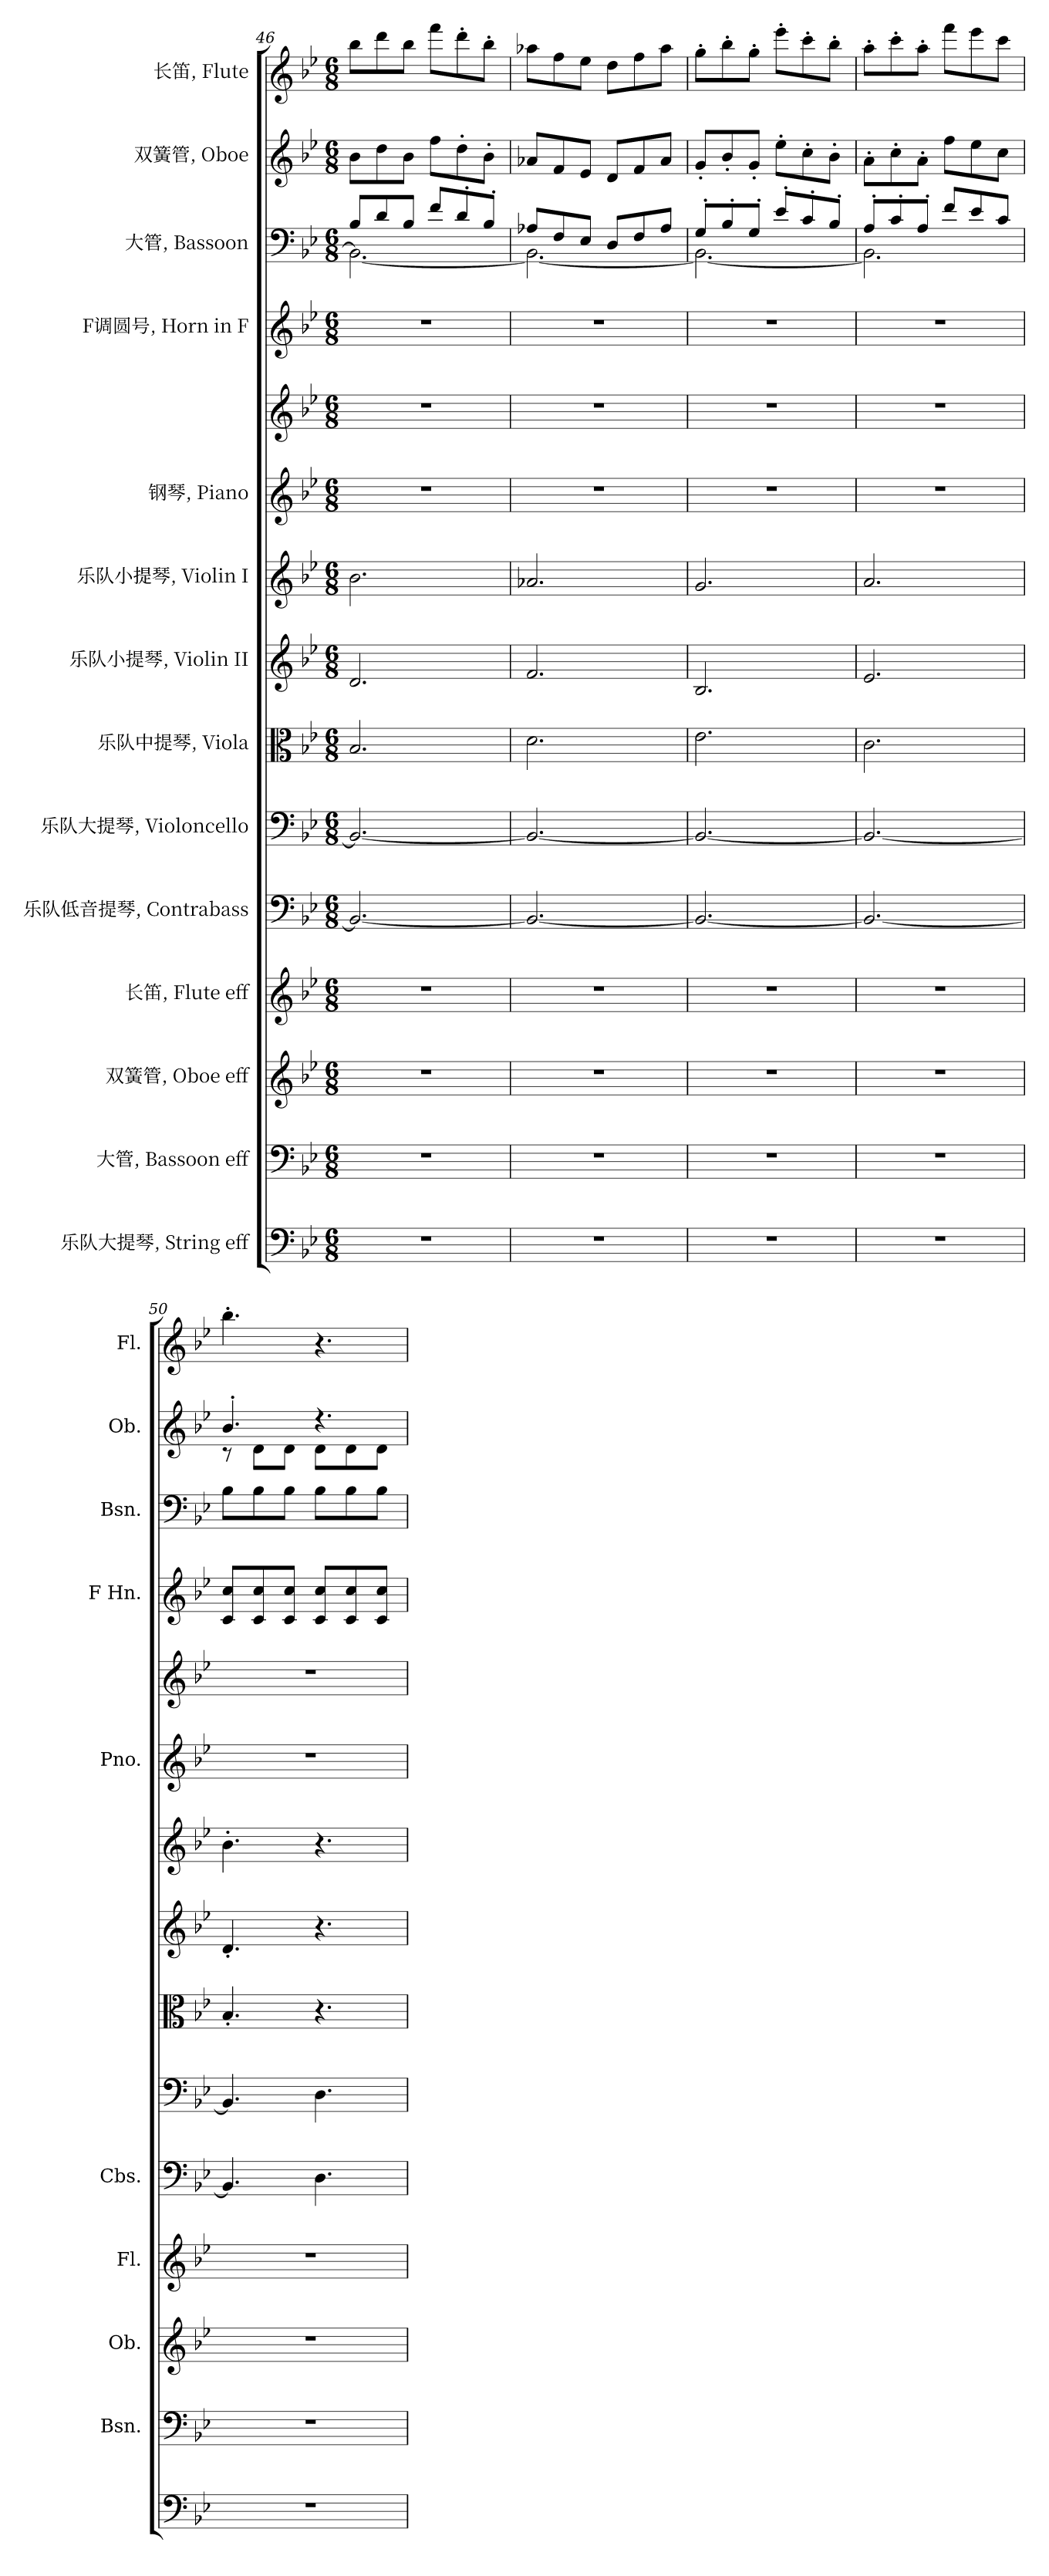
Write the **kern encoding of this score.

**kern	**kern	**kern	**kern	**kern	**kern	**kern	**kern	**kern	**kern	**kern	**kern	**kern	**kern	**kern
*part14	*part13	*part12	*part11	*part10	*part9	*part8	*part7	*part6	*part5	*part5	*part4	*part3	*part2	*part1
*staff15	*staff14	*staff13	*staff12	*staff11	*staff10	*staff9	*staff8	*staff7	*staff6	*staff5	*staff4	*staff3	*staff2	*staff1
*I"乐队大提琴, String eff	*I"大管, Bassoon eff	*I"双簧管, Oboe eff	*I"长笛, Flute eff	*I"乐队低音提琴, Contrabass	*I"乐队大提琴, Violoncello	*I"乐队中提琴, Viola	*I"乐队小提琴, Violin II	*I"乐队小提琴, Violin I	*I"钢琴, Piano	*	*I"F调圆号, Horn in F	*I"大管, Bassoon	*I"双簧管, Oboe	*I"长笛, Flute
*	*I'Bsn.	*I'Ob.	*I'Fl.	*I'Cbs.	*	*	*	*	*I'Pno.	*	*I'F Hn.	*I'Bsn.	*I'Ob.	*I'Fl.
!!LO:PB:g=z
*clefF4	*clefF4	*clefG2	*clefG2	*clefF4	*clefF4	*clefC3	*clefG2	*clefG2	*clefG2	*clefG2	*clefG2	*clefF4	*clefG2	*clefG2
*	*	*	*	*ITrd7c12	*	*	*	*	*	*	*ITrd4c7	*	*	*
*k[b-e-]	*k[b-e-]	*k[b-e-]	*k[b-e-]	*k[b-e-]	*k[b-e-]	*k[b-e-]	*k[b-e-]	*k[b-e-]	*k[b-e-]	*k[b-e-]	*k[b-e-a-]	*k[b-e-]	*k[b-e-]	*k[b-e-]
*M6/8	*M6/8	*M6/8	*M6/8	*M6/8	*M6/8	*M6/8	*M6/8	*M6/8	*M6/8	*M6/8	*M6/8	*M6/8	*M6/8	*M6/8
=46	=46	=46	=46	=46	=46	=46	=46	=46	=46	=46	=46	=46	=46	=46
*	*	*	*	*	*	*	*	*	*	*	*	*^	*	*
2.r	2.r	2.r	2.r	2.BBB-/_	2.BB-/_	2.B-/	2.d/	2.b-\	2.r	2.r	2.r	8B-/L	2.BB-\_	8b-\L	8bb-\L
.	.	.	.	.	.	.	.	.	.	.	.	8d/	.	8dd\	8ddd\
.	.	.	.	.	.	.	.	.	.	.	.	8B-/J	.	8b-\J	8bb-\J
.	.	.	.	.	.	.	.	.	.	.	.	8f/L	.	8ff\L	8fff\L
.	.	.	.	.	.	.	.	.	.	.	.	8d'/	.	8dd'\	8ddd'\
.	.	.	.	.	.	.	.	.	.	.	.	8B-'/J	.	8b-'\J	8bb-'\J
=47	=47	=47	=47	=47	=47	=47	=47	=47	=47	=47	=47	=47	=47	=47	=47
2.r	2.r	2.r	2.r	2.BBB-/_	2.BB-/_	2.d\	2.f/	2.a-X/	2.r	2.r	2.r	8A-X/L	2.BB-\_	8a-X/L	8aa-X\L
.	.	.	.	.	.	.	.	.	.	.	.	8F/	.	8f/	8ff\
.	.	.	.	.	.	.	.	.	.	.	.	8E-/J	.	8e-/J	8ee-\J
.	.	.	.	.	.	.	.	.	.	.	.	8D/L	.	8d/L	8dd\L
.	.	.	.	.	.	.	.	.	.	.	.	8F/	.	8f/	8ff\
.	.	.	.	.	.	.	.	.	.	.	.	8A-/J	.	8a-/J	8aa-\J
=48	=48	=48	=48	=48	=48	=48	=48	=48	=48	=48	=48	=48	=48	=48	=48
2.r	2.r	2.r	2.r	2.BBB-/_	2.BB-/_	2.e-\	2.B-/	2.g/	2.r	2.r	2.r	8G'/L	2.BB-\_	8g'/L	8gg'\L
.	.	.	.	.	.	.	.	.	.	.	.	8B-'/	.	8b-'/	8bb-'\
.	.	.	.	.	.	.	.	.	.	.	.	8G'/J	.	8g'/J	8gg'\J
.	.	.	.	.	.	.	.	.	.	.	.	8e-'/L	.	8ee-'\L	8eee-'\L
.	.	.	.	.	.	.	.	.	.	.	.	8c'/	.	8cc'\	8ccc'\
.	.	.	.	.	.	.	.	.	.	.	.	8B-'/J	.	8b-'\J	8bb-'\J
=49	=49	=49	=49	=49	=49	=49	=49	=49	=49	=49	=49	=49	=49	=49	=49
2.r	2.r	2.r	2.r	2.BBB-/_	2.BB-/_	2.c\	2.e-/	2.a/	2.r	2.r	2.r	8A'/L	2.BB-\]	8a'\L	8aa'\L
.	.	.	.	.	.	.	.	.	.	.	.	8c'/	.	8cc'\	8ccc'\
.	.	.	.	.	.	.	.	.	.	.	.	8A'/J	.	8a'\J	8aa'\J
.	.	.	.	.	.	.	.	.	.	.	.	8f/L	.	8ff\L	8fff\L
.	.	.	.	.	.	.	.	.	.	.	.	8e-/	.	8ee-\	8eee-\
.	.	.	.	.	.	.	.	.	.	.	.	8c/J	.	8cc\J	8ccc\J
*	*	*	*	*	*	*	*	*	*	*	*	*v	*v	*	*
!!LO:PB:g=z
=50	=50	=50	=50	=50	=50	=50	=50	=50	=50	=50	=50	=50	=50	=50
*	*	*	*	*	*	*	*	*	*	*	*	*	*^	*
2.r	2.r	2.r	2.r	4.BBB-/]	4.BB-/]	4.B-'/	4.d'/	4.b-'\	2.r	2.r	8F/ 8f/L	8B-\L	4.b-'/	8r	4.bb-'\
.	.	.	.	.	.	.	.	.	.	.	8F/ 8f/	8B-\	.	8d\L	.
.	.	.	.	.	.	.	.	.	.	.	8F/ 8f/J	8B-\J	.	8d\J	.
.	.	.	.	4.DD\	4.D\	4.r	4.r	4.r	.	.	8F/ 8f/L	8B-\L	4.r	8d\L	4.r
.	.	.	.	.	.	.	.	.	.	.	8F/ 8f/	8B-\	.	8d\	.
.	.	.	.	.	.	.	.	.	.	.	8F/ 8f/J	8B-\J	.	8d\J	.
*	*	*	*	*	*	*	*	*	*	*	*	*	*v	*v	*
=	=	=	=	=	=	=	=	=	=	=	=	=	=	=
*-	*-	*-	*-	*-	*-	*-	*-	*-	*-	*-	*-	*-	*-	*-
